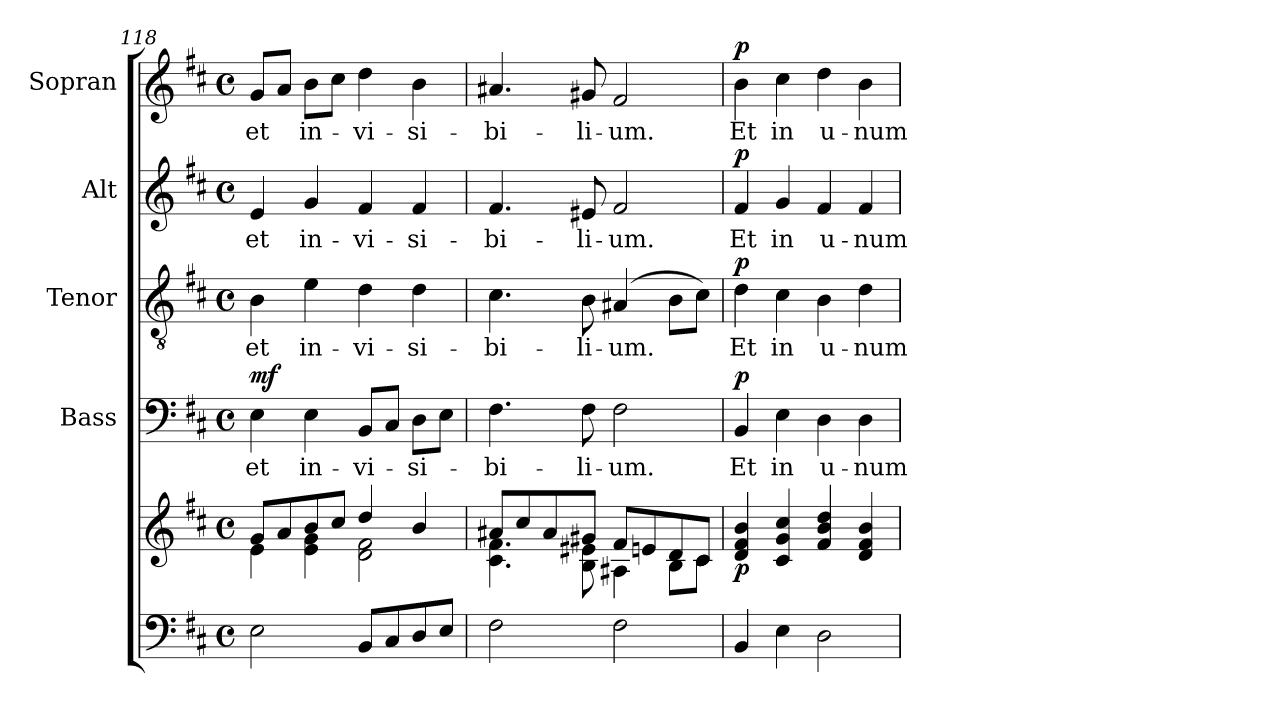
**kern	**kern	**dynam	**kern	**text	**dynam	**kern	**text	**dynam	**kern	**text	**dynam	**kern	**text	**dynam
*part5	*part5	*part5	*part4	*part4	*part4	*part3	*part3	*part3	*part2	*part2	*part2	*part1	*part1	*part1
*staff6	*staff5	*staff5/6	*staff4	*staff4	*staff4	*staff3	*staff3	*staff3	*staff2	*staff2	*staff2	*staff1	*staff1	*staff1
*	*	*	*I"Bass	*	*	*I"Tenor	*	*	*I"Alt	*	*	*I"Sopran	*	*
*	*	*	*I'B.	*	*	*I'T.	*	*	*I'A.	*	*	*I'S.	*	*
!!LO:PB:g=z
*clefF4	*clefG2	*	*clefF4	*	*	*clefGv2	*	*	*clefG2	*	*	*clefG2	*	*
*k[f#c#]	*k[f#c#]	*	*k[f#c#]	*	*	*k[f#c#]	*	*	*k[f#c#]	*	*	*k[f#c#]	*	*
*D:	*D:	*	*D:	*	*	*D:	*	*	*D:	*	*	*D:	*	*
*M4/4	*M4/4	*	*M4/4	*	*	*M4/4	*	*	*M4/4	*	*	*M4/4	*	*
*met(c)	*met(c)	*	*met(c)	*	*	*met(c)	*	*	*met(c)	*	*	*met(c)	*	*
=118	=118	=118	=118	=118	=118	=118	=118	=118	=118	=118	=118	=118	=118	=118
*	*^	*	*	*	*	*	*	*	*	*	*	*	*	*
!	!	!	!	!	!LO:LY:b	!LO:DY:a	!	!LO:LY:b	!	!	!LO:LY:b	!	!	!LO:LY:b	!
2E\	8g/L	4e\	.	4E\	et	mf	4B\	et	.	4e/	et	.	8g/L	et	.
.	8a/	.	.	.	.	.	.	.	.	.	.	.	8a/J	.	.
!	!	!	!	!	!LO:LY:b	!	!	!LO:LY:b	!	!	!LO:LY:b	!	!	!LO:LY:b	!
.	8b/	4e\ 4g\	.	4E\	in-	.	4e\	in-	.	4g/	in-	.	8b\L	in-	.
.	8cc#/J	.	.	.	.	.	.	.	.	.	.	.	8cc#\J	.	.
!	!	!	!	!	!LO:LY:b	!	!	!LO:LY:b	!	!	!LO:LY:b	!	!	!LO:LY:b	!
8BB/L	4dd/	2d\ 2f#\	.	8BB/L	-vi-	.	4d\	-vi-	.	4f#/	-vi-	.	4dd\	-vi-	.
8C#/	.	.	.	8C#/J	.	.	.	.	.	.	.	.	.	.	.
!	!	!	!	!	!LO:LY:b	!	!	!LO:LY:b	!	!	!LO:LY:b	!	!	!LO:LY:b	!
8D/	4b/	.	.	8D\L	-si-	.	4d\	-si-	.	4f#/	-si-	.	4b\	-si-	.
8E/J	.	.	.	8E\J	.	.	.	.	.	.	.	.	.	.	.
=119	=119	=119	=119	=119	=119	=119	=119	=119	=119	=119	=119	=119	=119	=119	=119
!	!	!	!	!	!LO:LY:b	!	!	!LO:LY:b	!	!	!LO:LY:b	!	!	!LO:LY:b	!
2F#\	8a#X/L	4.c#\ 4.f#\	.	4.F#\	-bi-	.	4.c#\	-bi-	.	4.f#/	-bi-	.	4.a#X/	-bi-	.
.	8cc#/	.	.	.	.	.	.	.	.	.	.	.	.	.	.
.	8a#/	.	.	.	.	.	.	.	.	.	.	.	.	.	.
!	!	!	!	!	!LO:LY:b	!	!	!LO:LY:b	!	!	!LO:LY:b	!	!	!LO:LY:b	!
.	8g#X/J	8B\ 8e#X\	.	8F#\	-li-	.	8B\	-li-	.	8e#X/	-li-	.	8g#X/	-li-	.
!	!	!	!	!	!LO:LY:b	!	!	!LO:LY:b	!	!	!LO:LY:b	!	!	!LO:LY:b	!
2F#\	8f#/L	4A#X\	.	2F#\	-um.	.	(4A#X/	-um.	.	2f#/	-um.	.	2f#/	-um.	.
.	8e/	.	.	.	.	.	.	.	.	.	.	.	.	.	.
.	8d/	8B\L	.	.	.	.	8B\L	.	.	.	.	.	.	.	.
.	8c#/J	8c#\J	.	.	.	.	8c#\J)	.	.	.	.	.	.	.	.
=120	=120	=120	=120	=120	=120	=120	=120	=120	=120	=120	=120	=120	=120	=120	=120
!	!	!	!LO:DY:b	!	!LO:LY:b	!LO:DY:a	!	!LO:LY:b	!LO:DY:a	!	!LO:LY:b	!LO:DY:a	!	!LO:LY:b	!LO:DY:a
*	*v	*v	*	*	*	*	*	*	*	*	*	*	*	*	*
4BB/	4d/ 4f#/ 4b/	p	4BB/	Et	p	4d\	Et	p	4f#/	Et	p	4b\	Et	p
!	!	!	!	!LO:LY:b	!	!	!LO:LY:b	!	!	!LO:LY:b	!	!	!LO:LY:b	!
4E\	4c#/ 4g/ 4cc#/	.	4E\	in	.	4c#\	in	.	4g/	in	.	4cc#\	in	.
!	!	!	!	!LO:LY:b	!	!	!LO:LY:b	!	!	!LO:LY:b	!	!	!LO:LY:b	!
2D\	4f#/ 4b/ 4dd/	.	4D\	u-	.	4B\	u-	.	4f#/	u-	.	4dd\	u-	.
!	!	!	!	!LO:LY:b	!	!	!LO:LY:b	!	!	!LO:LY:b	!	!	!LO:LY:b	!
.	4d/ 4f#/ 4b/	.	4D\	-num	.	4d\	-num	.	4f#/	-num	.	4b\	-num	.
=	=	=	=	=	=	=	=	=	=	=	=	=	=	=
*-	*-	*-	*-	*-	*-	*-	*-	*-	*-	*-	*-	*-	*-	*-
